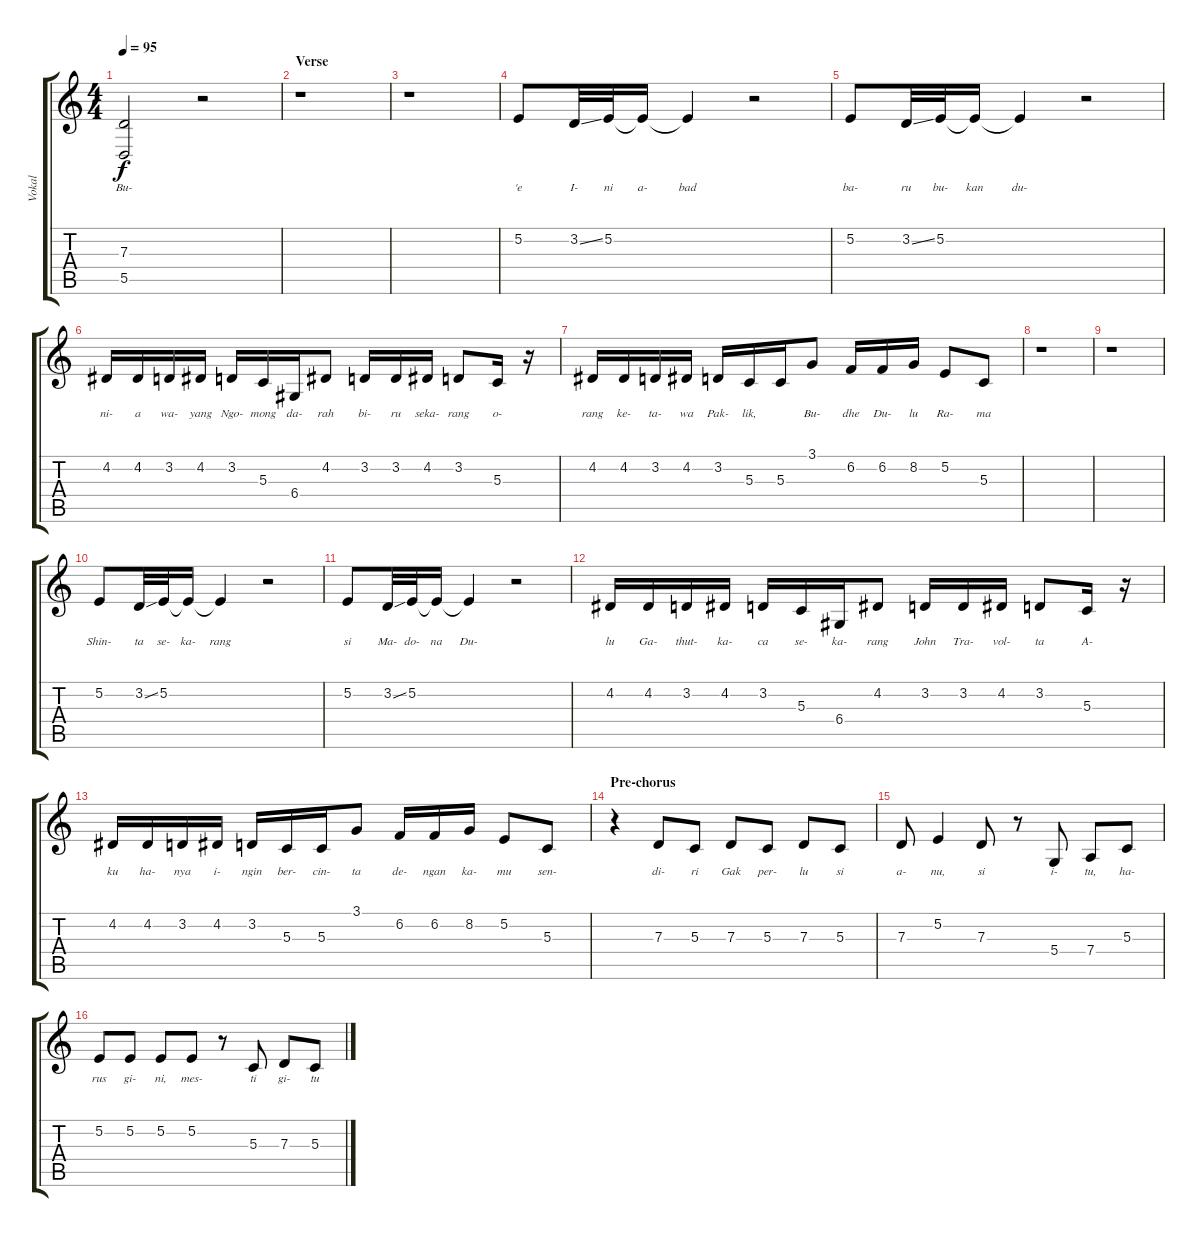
\track ("Vokal" "Vokal") {instrument brasssection}
\staff {score tabs}
\tuning (E4 B3 G3 D3 A2 E2) {hide}
\ts (4 4)
\tempo 95
\clef g2
\ks c
(7.3{t} 5.5{t}).2{lyrics (0 "Bu-") lyrics (1 "") lyrics (2 "") lyrics (3 "") lyrics (4 "") dy f} r.2 |
\section ("" "Verse")
r.1 |
r.1 |
5.2.8{lyrics (0 "'e") lyrics (1 "") lyrics (2 "") lyrics (3 "") lyrics (4 "")} 3.2{ss}.32{lyrics (0 "I-") lyrics (1 "") lyrics (2 "") lyrics (3 "") lyrics (4 "")} 5.2.32{lyrics (0 "ni") lyrics (1 "") lyrics (2 "") lyrics (3 "") lyrics (4 "")} 5.2{t}.16{lyrics (0 "a-") lyrics (1 "") lyrics (2 "") lyrics (3 "") lyrics (4 "")} 5.2{t}.4{lyrics (0 "bad") lyrics (1 "") lyrics (2 "") lyrics (3 "") lyrics (4 "")} r.2 |
5.2.8{lyrics (0 "ba-") lyrics (1 "") lyrics (2 "") lyrics (3 "") lyrics (4 "")} 3.2{ss}.32{lyrics (0 "ru") lyrics (1 "") lyrics (2 "") lyrics (3 "") lyrics (4 "")} 5.2.32{lyrics (0 "bu-") lyrics (1 "") lyrics (2 "") lyrics (3 "") lyrics (4 "")} 5.2{t}.16{lyrics (0 "kan") lyrics (1 "") lyrics (2 "") lyrics (3 "") lyrics (4 "")} 5.2{t}.4{lyrics (0 "du-") lyrics (1 "") lyrics (2 "") lyrics (3 "") lyrics (4 "")} r.2 |
4.2.16{lyrics (0 "ni-") lyrics (1 "") lyrics (2 "") lyrics (3 "") lyrics (4 "")} 4.2.16{lyrics (0 "a") lyrics (1 "") lyrics (2 "") lyrics (3 "") lyrics (4 "")} 3.2.16{lyrics (0 "wa-") lyrics (1 "") lyrics (2 "") lyrics (3 "") lyrics (4 "")} 4.2.16{lyrics (0 "yang") lyrics (1 "") lyrics (2 "") lyrics (3 "") lyrics (4 "")} 3.2.16{lyrics (0 "Ngo-") lyrics (1 "") lyrics (2 "") lyrics (3 "") lyrics (4 "")} 5.3.16{lyrics (0 "mong") lyrics (1 "") lyrics (2 "") lyrics (3 "") lyrics (4 "")} 6.4.16{lyrics (0 "da-") lyrics (1 "") lyrics (2 "") lyrics (3 "") lyrics (4 "")} 4.2.8{lyrics (0 "rah") lyrics (1 "") lyrics (2 "") lyrics (3 "") lyrics (4 "")} 3.2.16{lyrics (0 "bi-") lyrics (1 "") lyrics (2 "") lyrics (3 "") lyrics (4 "")} 3.2.16{lyrics (0 "ru") lyrics (1 "") lyrics (2 "") lyrics (3 "") lyrics (4 "")} 4.2.16{lyrics (0 "seka-") lyrics (1 "") lyrics (2 "") lyrics (3 "") lyrics (4 "")} 3.2.8{lyrics (0 "rang") lyrics (1 "") lyrics (2 "") lyrics (3 "") lyrics (4 "")} 5.3.16{lyrics (0 "o-") lyrics (1 "") lyrics (2 "") lyrics (3 "") lyrics (4 "")} r.16 |
4.2.16{lyrics (0 "rang") lyrics (1 "") lyrics (2 "") lyrics (3 "") lyrics (4 "")} 4.2.16{lyrics (0 "ke-") lyrics (1 "") lyrics (2 "") lyrics (3 "") lyrics (4 "")} 3.2.16{lyrics (0 "ta-") lyrics (1 "") lyrics (2 "") lyrics (3 "") lyrics (4 "")} 4.2.16{lyrics (0 "wa") lyrics (1 "") lyrics (2 "") lyrics (3 "") lyrics (4 "")} 3.2.16{lyrics (0 "Pak-") lyrics (1 "") lyrics (2 "") lyrics (3 "") lyrics (4 "")} 5.3.16{lyrics (0 "lik,") lyrics (1 "") lyrics (2 "") lyrics (3 "") lyrics (4 "")} 5.3.16{lyrics (0 "") lyrics (1 "") lyrics (2 "") lyrics (3 "") lyrics (4 "")} 3.1.8{lyrics (0 "Bu-") lyrics (1 "") lyrics (2 "") lyrics (3 "") lyrics (4 "")} 6.2.16{lyrics (0 "dhe") lyrics (1 "") lyrics (2 "") lyrics (3 "") lyrics (4 "")} 6.2.16{lyrics (0 "Du-") lyrics (1 "") lyrics (2 "") lyrics (3 "") lyrics (4 "")} 8.2.16{lyrics (0 "lu") lyrics (1 "") lyrics (2 "") lyrics (3 "") lyrics (4 "")} 5.2.8{lyrics (0 "Ra-") lyrics (1 "") lyrics (2 "") lyrics (3 "") lyrics (4 "")} 5.3.8{lyrics (0 "ma") lyrics (1 "") lyrics (2 "") lyrics (3 "") lyrics (4 "")} |
r.1 |
r.1 |
5.2.8{lyrics (0 "Shin-") lyrics (1 "") lyrics (2 "") lyrics (3 "") lyrics (4 "")} 3.2{ss}.32{lyrics (0 "ta") lyrics (1 "") lyrics (2 "") lyrics (3 "") lyrics (4 "")} 5.2.32{lyrics (0 "se-") lyrics (1 "") lyrics (2 "") lyrics (3 "") lyrics (4 "")} 5.2{t}.16{lyrics (0 "ka-") lyrics (1 "") lyrics (2 "") lyrics (3 "") lyrics (4 "")} 5.2{t}.4{lyrics (0 "rang") lyrics (1 "") lyrics (2 "") lyrics (3 "") lyrics (4 "")} r.2 |
5.2.8{lyrics (0 "si") lyrics (1 "") lyrics (2 "") lyrics (3 "") lyrics (4 "")} 3.2{ss}.32{lyrics (0 "Ma-") lyrics (1 "") lyrics (2 "") lyrics (3 "") lyrics (4 "")} 5.2.32{lyrics (0 "do-") lyrics (1 "") lyrics (2 "") lyrics (3 "") lyrics (4 "")} 5.2{t}.16{lyrics (0 "na") lyrics (1 "") lyrics (2 "") lyrics (3 "") lyrics (4 "")} 5.2{t}.4{lyrics (0 "Du-") lyrics (1 "") lyrics (2 "") lyrics (3 "") lyrics (4 "")} r.2 |
4.2.16{lyrics (0 "lu") lyrics (1 "") lyrics (2 "") lyrics (3 "") lyrics (4 "")} 4.2.16{lyrics (0 "Ga-") lyrics (1 "") lyrics (2 "") lyrics (3 "") lyrics (4 "")} 3.2.16{lyrics (0 "thut-") lyrics (1 "") lyrics (2 "") lyrics (3 "") lyrics (4 "")} 4.2.16{lyrics (0 "ka-") lyrics (1 "") lyrics (2 "") lyrics (3 "") lyrics (4 "")} 3.2.16{lyrics (0 "ca") lyrics (1 "") lyrics (2 "") lyrics (3 "") lyrics (4 "")} 5.3.16{lyrics (0 "se-") lyrics (1 "") lyrics (2 "") lyrics (3 "") lyrics (4 "")} 6.4.16{lyrics (0 "ka-") lyrics (1 "") lyrics (2 "") lyrics (3 "") lyrics (4 "")} 4.2.8{lyrics (0 "rang") lyrics (1 "") lyrics (2 "") lyrics (3 "") lyrics (4 "")} 3.2.16{lyrics (0 "John") lyrics (1 "") lyrics (2 "") lyrics (3 "") lyrics (4 "")} 3.2.16{lyrics (0 "Tra-") lyrics (1 "") lyrics (2 "") lyrics (3 "") lyrics (4 "")} 4.2.16{lyrics (0 "vol-") lyrics (1 "") lyrics (2 "") lyrics (3 "") lyrics (4 "")} 3.2.8{lyrics (0 "ta") lyrics (1 "") lyrics (2 "") lyrics (3 "") lyrics (4 "")} 5.3.16{lyrics (0 "A-") lyrics (1 "") lyrics (2 "") lyrics (3 "") lyrics (4 "")} r.16 |
4.2.16{lyrics (0 "ku") lyrics (1 "") lyrics (2 "") lyrics (3 "") lyrics (4 "")} 4.2.16{lyrics (0 "ha-") lyrics (1 "") lyrics (2 "") lyrics (3 "") lyrics (4 "")} 3.2.16{lyrics (0 "nya") lyrics (1 "") lyrics (2 "") lyrics (3 "") lyrics (4 "")} 4.2.16{lyrics (0 "i-") lyrics (1 "") lyrics (2 "") lyrics (3 "") lyrics (4 "")} 3.2.16{lyrics (0 "ngin") lyrics (1 "") lyrics (2 "") lyrics (3 "") lyrics (4 "")} 5.3.16{lyrics (0 "ber-") lyrics (1 "") lyrics (2 "") lyrics (3 "") lyrics (4 "")} 5.3.16{lyrics (0 "cin-") lyrics (1 "") lyrics (2 "") lyrics (3 "") lyrics (4 "")} 3.1.8{lyrics (0 "ta") lyrics (1 "") lyrics (2 "") lyrics (3 "") lyrics (4 "")} 6.2.16{lyrics (0 "de-") lyrics (1 "") lyrics (2 "") lyrics (3 "") lyrics (4 "")} 6.2.16{lyrics (0 "ngan") lyrics (1 "") lyrics (2 "") lyrics (3 "") lyrics (4 "")} 8.2.16{lyrics (0 "ka-") lyrics (1 "") lyrics (2 "") lyrics (3 "") lyrics (4 "")} 5.2.8{lyrics (0 "mu") lyrics (1 "") lyrics (2 "") lyrics (3 "") lyrics (4 "")} 5.3.8{lyrics (0 "sen-") lyrics (1 "") lyrics (2 "") lyrics (3 "") lyrics (4 "")} |
\section ("" "Pre-chorus")
r.4 7.3.8{lyrics (0 "di-") lyrics (1 "") lyrics (2 "") lyrics (3 "") lyrics (4 "")} 5.3.8{lyrics (0 "ri") lyrics (1 "") lyrics (2 "") lyrics (3 "") lyrics (4 "")} 7.3.8{lyrics (0 "Gak") lyrics (1 "") lyrics (2 "") lyrics (3 "") lyrics (4 "")} 5.3.8{lyrics (0 "per-") lyrics (1 "") lyrics (2 "") lyrics (3 "") lyrics (4 "")} 7.3.8{lyrics (0 "lu") lyrics (1 "") lyrics (2 "") lyrics (3 "") lyrics (4 "")} 5.3.8{lyrics (0 "si") lyrics (1 "") lyrics (2 "") lyrics (3 "") lyrics (4 "")} |
7.3.8{lyrics (0 "a-") lyrics (1 "") lyrics (2 "") lyrics (3 "") lyrics (4 "")} 5.2.4{lyrics (0 "nu,") lyrics (1 "") lyrics (2 "") lyrics (3 "") lyrics (4 "")} 7.3.8{lyrics (0 "si") lyrics (1 "") lyrics (2 "") lyrics (3 "") lyrics (4 "")} r.8 5.4.8{lyrics (0 "i-") lyrics (1 "") lyrics (2 "") lyrics (3 "") lyrics (4 "")} 7.4.8{lyrics (0 "tu,") lyrics (1 "") lyrics (2 "") lyrics (3 "") lyrics (4 "")} 5.3.8{lyrics (0 "ha-") lyrics (1 "") lyrics (2 "") lyrics (3 "") lyrics (4 "")} |
5.2.8{lyrics (0 "rus") lyrics (1 "") lyrics (2 "") lyrics (3 "") lyrics (4 "")} 5.2.8{lyrics (0 "gi-") lyrics (1 "") lyrics (2 "") lyrics (3 "") lyrics (4 "")} 5.2.8{lyrics (0 "ni,") lyrics (1 "") lyrics (2 "") lyrics (3 "") lyrics (4 "")} 5.2.8{lyrics (0 "mes-") lyrics (1 "") lyrics (2 "") lyrics (3 "") lyrics (4 "")} r.8 5.3.8{lyrics (0 "ti") lyrics (1 "") lyrics (2 "") lyrics (3 "") lyrics (4 "")} 7.3.8{lyrics (0 "gi-") lyrics (1 "") lyrics (2 "") lyrics (3 "") lyrics (4 "")} 5.3.8{lyrics (0 "tu") lyrics (1 "") lyrics (2 "") lyrics (3 "") lyrics (4 "")}
